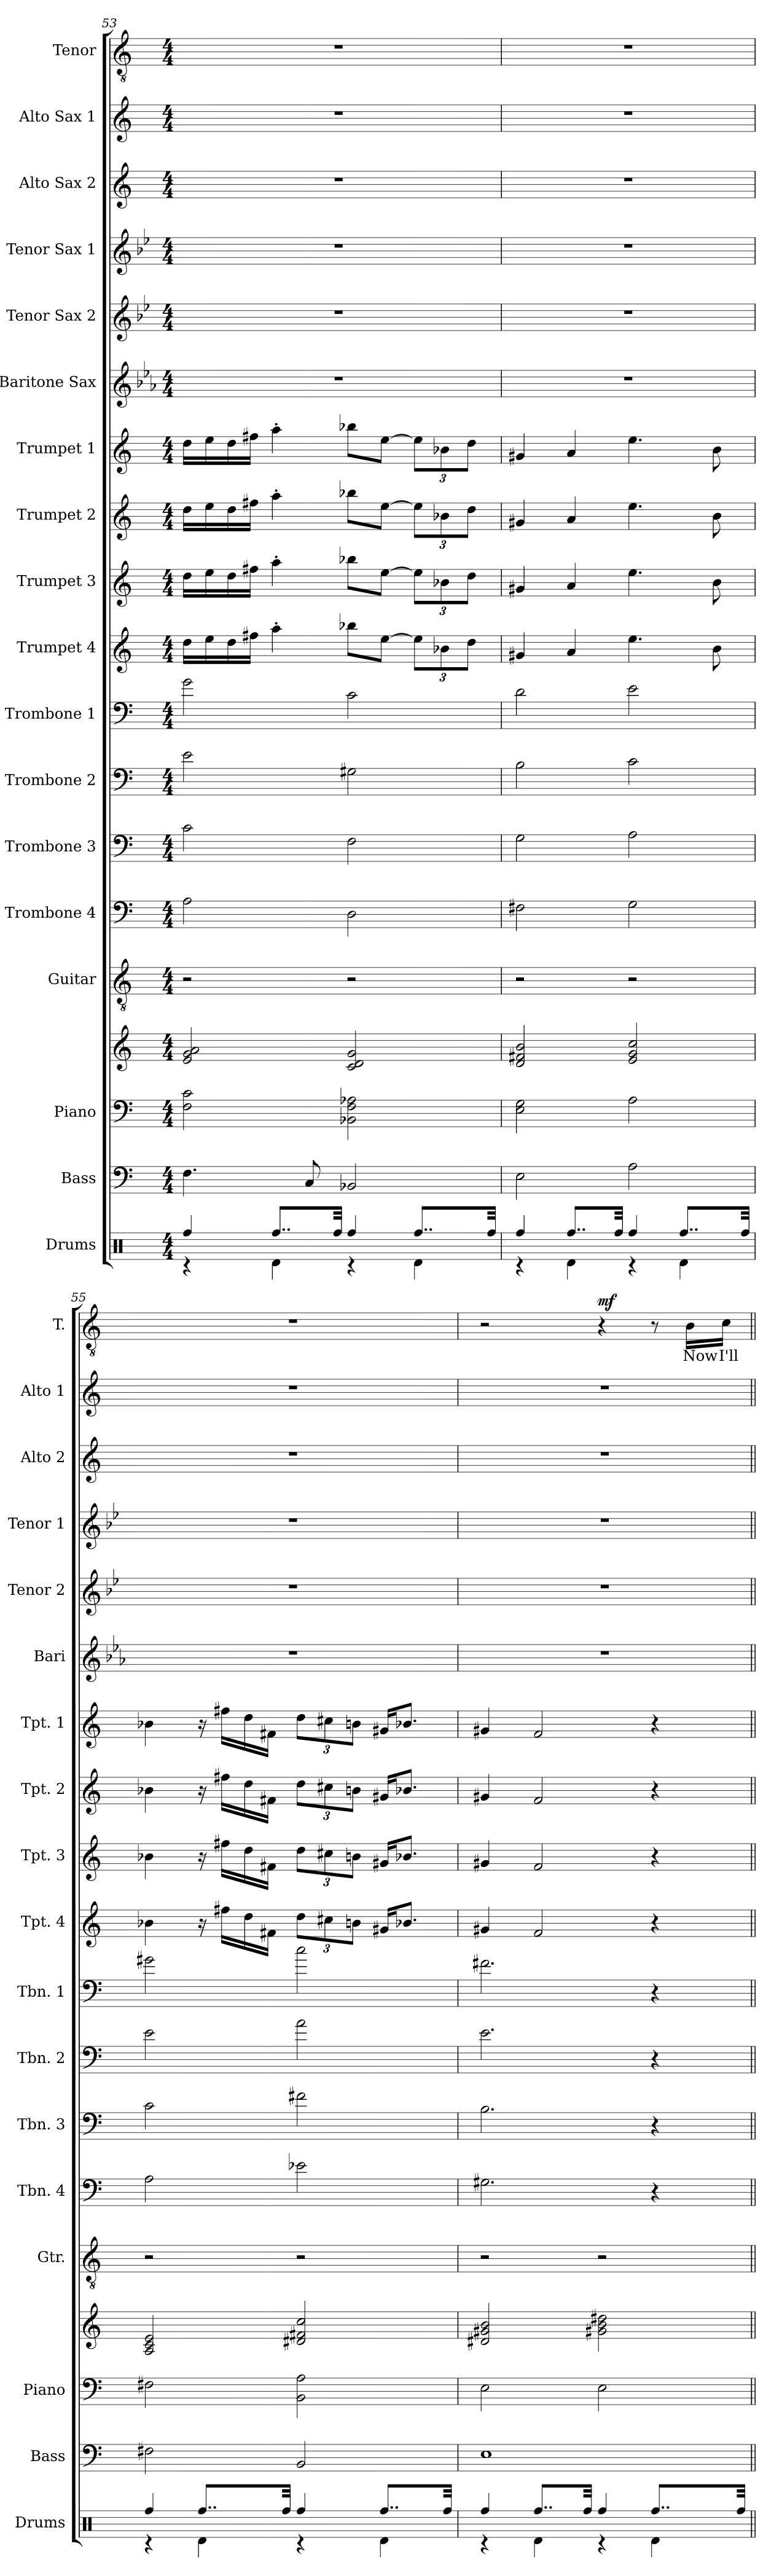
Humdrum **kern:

**kern	**kern	**kern	**kern	**kern	**kern	**kern	**kern	**kern	**kern	**kern	**kern	**kern	**kern	**kern	**kern	**kern	**kern	**kern	**text	**dynam
*part18	*part17	*part16	*part16	*part15	*part14	*part13	*part12	*part11	*part10	*part9	*part8	*part7	*part6	*part5	*part4	*part3	*part2	*part1	*part1	*part1
*staff19	*staff18	*staff17	*staff16	*staff15	*staff14	*staff13	*staff12	*staff11	*staff10	*staff9	*staff8	*staff7	*staff6	*staff5	*staff4	*staff3	*staff2	*staff1	*staff1	*staff1
*I"Drums	*I"Bass	*I"Piano	*	*I"Guitar	*I"Trombone 4	*I"Trombone 3	*I"Trombone 2	*I"Trombone 1	*I"Trumpet 4	*I"Trumpet 3	*I"Trumpet 2	*I"Trumpet 1	*I"Baritone Sax	*I"Tenor Sax 2	*I"Tenor Sax 1	*I"Alto Sax 2	*I"Alto Sax 1	*I"Tenor	*	*
*I'Drums	*I'Bass	*I'Piano	*	*I'Gtr.	*I'Tbn. 4	*I'Tbn. 3	*I'Tbn. 2	*I'Tbn. 1	*I'Tpt. 4	*I'Tpt. 3	*I'Tpt. 2	*I'Tpt. 1	*I'Bari	*I'Tenor 2	*I'Tenor 1	*I'Alto 2	*I'Alto 1	*I'T.	*	*
*clefX	*clefF4	*clefF4	*clefG2	*clefGv2	*clefF4	*clefF4	*clefF4	*clefF4	*clefG2	*clefG2	*clefG2	*clefG2	*clefG2	*clefG2	*clefG2	*clefG2	*clefG2	*clefGv2	*	*
*	*ITrd7c12	*	*	*	*	*	*	*	*ITrd1c2	*ITrd1c2	*ITrd1c2	*ITrd1c2	*ITrd12c21	*ITrd8c14	*ITrd8c14	*ITrd5c9	*ITrd5c9	*	*	*
*k[]	*k[]	*k[]	*k[]	*k[]	*k[]	*k[]	*k[]	*k[]	*k[b-e-]	*k[b-e-]	*k[b-e-]	*k[b-e-]	*k[b-e-a-]	*k[b-e-]	*k[b-e-]	*k[b-e-a-]	*k[b-e-a-]	*k[]	*	*
*M4/4	*M4/4	*M4/4	*M4/4	*M4/4	*M4/4	*M4/4	*M4/4	*M4/4	*M4/4	*M4/4	*M4/4	*M4/4	*M4/4	*M4/4	*M4/4	*M4/4	*M4/4	*M4/4	*	*
=53	=53	=53	=53	=53	=53	=53	=53	=53	=53	=53	=53	=53	=53	=53	=53	=53	=53	=53	=53	=53
*^	*	*	*	*	*	*	*	*	*	*	*	*	*	*	*	*	*	*	*	*
4Rff/	4r	4.FF\	2F\ 2c\	2e/ 2g/ 2a/	2r	2A\	2c\	2e\	2g\	16cc\LL	16cc\LL	16cc\LL	16cc\LL	1r	1r	1r	1r	1r	1r	.	.
.	.	.	.	.	.	.	.	.	.	16dd\	16dd\	16dd\	16dd\	.	.	.	.	.	.	.	.
.	.	.	.	.	.	.	.	.	.	16cc\	16cc\	16cc\	16cc\	.	.	.	.	.	.	.	.
.	.	.	.	.	.	.	.	.	.	16een\JJ	16een\JJ	16een\JJ	16een\JJ	.	.	.	.	.	.	.	.
8..Rff/L	4Rd\	.	.	.	.	.	.	.	.	4gg'\	4gg'\	4gg'\	4gg'\	.	.	.	.	.	.	.	.
.	.	8CC/	.	.	.	.	.	.	.	.	.	.	.	.	.	.	.	.	.	.	.
32Rff/Jkk	.	.	.	.	.	.	.	.	.	.	.	.	.	.	.	.	.	.	.	.	.
4Rff/	4r	2BBB-X/	2BB-X\ 2F\ 2A-X\	2c/ 2d/ 2g/	2r	2D\	2F\	2G#X\	2c\	8aa-X\L	8aa-X\L	8aa-X\L	8aa-X\L	.	.	.	.	.	.	.	.
.	.	.	.	.	.	.	.	.	.	[8dd\J	[8dd\J	[8dd\J	[8dd\J	.	.	.	.	.	.	.	.
*	*	*	*	*	*	*	*	*	*	*Xbrackettup	*Xbrackettup	*Xbrackettup	*Xbrackettup	*	*	*	*	*	*	*	*
8..Rff/L	4Rd\	.	.	.	.	.	.	.	.	12dd\L]	12dd\L]	12dd\L]	12dd\L]	.	.	.	.	.	.	.	.
.	.	.	.	.	.	.	.	.	.	12a-X\	12a-X\	12a-X\	12a-X\	.	.	.	.	.	.	.	.
.	.	.	.	.	.	.	.	.	.	12cc\J	12cc\J	12cc\J	12cc\J	.	.	.	.	.	.	.	.
32Rff/Jkk	.	.	.	.	.	.	.	.	.	.	.	.	.	.	.	.	.	.	.	.	.
=54	=54	=54	=54	=54	=54	=54	=54	=54	=54	=54	=54	=54	=54	=54	=54	=54	=54	=54	=54	=54	=54
4Rff/	4r	2EE\	2E\ 2G\	2d/ 2f#X/ 2b/	2r	2F#X\	2G\	2B\	2d\	4f#X/	4f#X/	4f#X/	4f#X/	1r	1r	1r	1r	1r	1r	.	.
8..Rff/L	4Rd\	.	.	.	.	.	.	.	.	4g/	4g/	4g/	4g/	.	.	.	.	.	.	.	.
32Rff/Jkk	.	.	.	.	.	.	.	.	.	.	.	.	.	.	.	.	.	.	.	.	.
4Rff/	4r	2AA\	2A\	2e/ 2g/ 2cc/	2r	2G\	2A\	2c\	2e\	4.dd\	4.dd\	4.dd\	4.dd\	.	.	.	.	.	.	.	.
8..Rff/L	4Rd\	.	.	.	.	.	.	.	.	.	.	.	.	.	.	.	.	.	.	.	.
.	.	.	.	.	.	.	.	.	.	8a\	8a\	8a\	8a\	.	.	.	.	.	.	.	.
32Rff/Jkk	.	.	.	.	.	.	.	.	.	.	.	.	.	.	.	.	.	.	.	.	.
=55	=55	=55	=55	=55	=55	=55	=55	=55	=55	=55	=55	=55	=55	=55	=55	=55	=55	=55	=55	=55	=55
4Rff/	4r	2FF#X\	2F#X\	2A/ 2c/ 2e/	2r	2A\	2c\	2e\	2g#X\	4a-X\	4a-X\	4a-X\	4a-X\	1r	1r	1r	1r	1r	1r	.	.
8..Rff/L	4Rd\	.	.	.	.	.	.	.	.	16r	16r	16r	16r	.	.	.	.	.	.	.	.
.	.	.	.	.	.	.	.	.	.	16een\LL	16een\LL	16een\LL	16een\LL	.	.	.	.	.	.	.	.
.	.	.	.	.	.	.	.	.	.	16cc\	16cc\	16cc\	16cc\	.	.	.	.	.	.	.	.
.	.	.	.	.	.	.	.	.	.	16en\JJ	16en\JJ	16en\JJ	16en\JJ	.	.	.	.	.	.	.	.
32Rff/Jkk	.	.	.	.	.	.	.	.	.	.	.	.	.	.	.	.	.	.	.	.	.
4Rff/	4r	2BBB/	2BB\ 2A\	2d#X/ 2f#X/ 2cc/	2r	2e-X\	2f#X\	2a\	2cc\	12cc\L	12cc\L	12cc\L	12cc\L	.	.	.	.	.	.	.	.
.	.	.	.	.	.	.	.	.	.	12bn\	12bn\	12bn\	12bn\	.	.	.	.	.	.	.	.
.	.	.	.	.	.	.	.	.	.	12an\J	12an\J	12an\J	12an\J	.	.	.	.	.	.	.	.
8..Rff/L	4Rd\	.	.	.	.	.	.	.	.	16f#X/KL	16f#X/KL	16f#X/KL	16f#X/KL	.	.	.	.	.	.	.	.
.	.	.	.	.	.	.	.	.	.	8.a-X/J	8.a-X/J	8.a-X/J	8.a-X/J	.	.	.	.	.	.	.	.
32Rff/Jkk	.	.	.	.	.	.	.	.	.	.	.	.	.	.	.	.	.	.	.	.	.
=56	=56	=56	=56	=56	=56	=56	=56	=56	=56	=56	=56	=56	=56	=56	=56	=56	=56	=56	=56	=56	=56
4Rff/	4r	1EE	2E\	2d#X/ 2g#X/ 2b/	2r	2.G#X\	2.B\	2.e\	2.f#X\	4f#X/	4f#X/	4f#X/	4f#X/	1r	1r	1r	1r	1r	2r	.	.
8..Rff/L	4Rd\	.	.	.	.	.	.	.	.	2e-/	2e-/	2e-/	2e-/	.	.	.	.	.	.	.	.
32Rff/Jkk	.	.	.	.	.	.	.	.	.	.	.	.	.	.	.	.	.	.	.	.	.
!	!	!	!	!	!	!	!	!	!	!	!	!	!	!	!	!	!	!	!	!	!LO:DY:b
4Rff/	4r	.	2E\	2g#X\ 2b\ 2dd#X\	2r	.	.	.	.	.	.	.	.	.	.	.	.	.	4r	.	mf
8..Rff/L	4Rd\	.	.	.	.	4r	4r	4r	4r	4r	4r	4r	4r	.	.	.	.	.	8r	.	.
!	!	!	!	!	!	!	!	!	!	!	!	!	!	!	!	!	!	!	!	!LO:LY:b	!
.	.	.	.	.	.	.	.	.	.	.	.	.	.	.	.	.	.	.	16B\LL	Now	.
!	!	!	!	!	!	!	!	!	!	!	!	!	!	!	!	!	!	!	!	!LO:LY:b	!
.	.	.	.	.	.	.	.	.	.	.	.	.	.	.	.	.	.	.	16c\JJ	I'll	.
32Rff/Jkk	.	.	.	.	.	.	.	.	.	.	.	.	.	.	.	.	.	.	.	.	.
*v	*v	*	*	*	*	*	*	*	*	*	*	*	*	*	*	*	*	*	*	*	*
=||	=||	=||	=||	=||	=||	=||	=||	=||	=||	=||	=||	=||	=||	=||	=||	=||	=||	=||	=||	=||
*-	*-	*-	*-	*-	*-	*-	*-	*-	*-	*-	*-	*-	*-	*-	*-	*-	*-	*-	*-	*-
